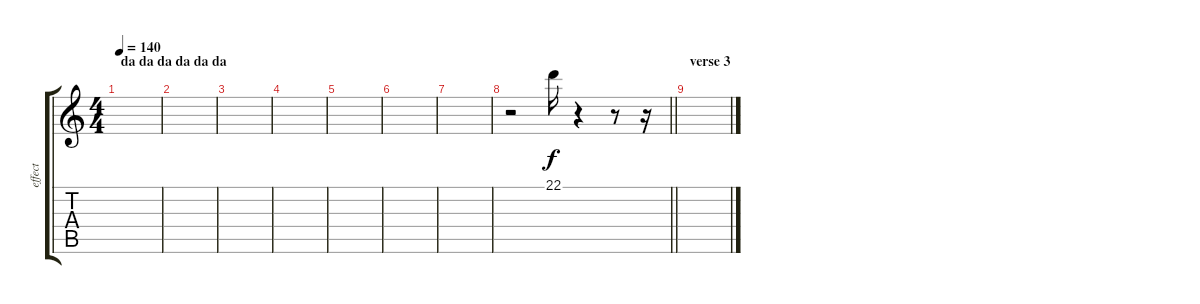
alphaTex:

\track ("effect" "effect") {instrument tinklebell}
\staff {score tabs}
\tuning (E4 B3 G3 D3 A2 E2) {hide}
\ts (4 4)
\section ("" "da da da da da da")
\tempo 140
\clef g2
\ks c
|
|
|
|
|
|
|
\barLineRight lightlight
r.2 22.1.16{instrument glockenspiel} r.4 r.8 r.16 |
\section ("" "verse 3")
